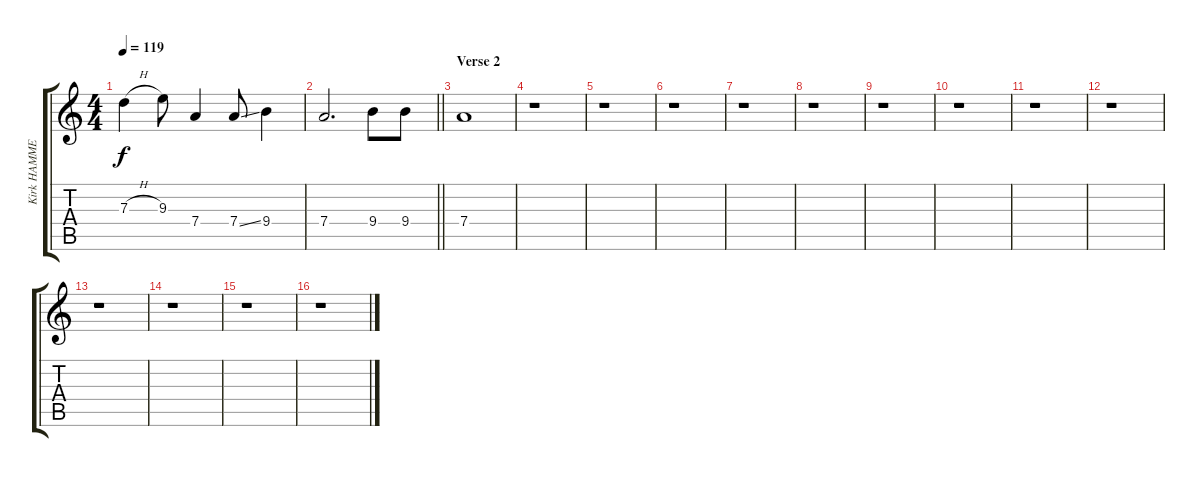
\track ("Kirk HAMMETT" "Kirk HAMME") {instrument overdrivenguitar}
\staff {score tabs}
\tuning (E4 B3 G3 D3 A2 E2) {hide}
\ts (4 4)
\tempo 119
\clef g2
\ks c
7.3{h}.4{dy f} 9.3.8 7.4.4 7.4{ss}.8 9.4.4 |
\barLineRight lightlight
7.4.2{d} 9.4.8 9.4.8 |
\section ("" "Verse 2")
7.4.1{volume 4} |
r.1 |
r.1 |
r.1 |
r.1 |
r.1 |
r.1 |
r.1 |
r.1 |
r.1 |
r.1 |
r.1 |
r.1 |
r.1
